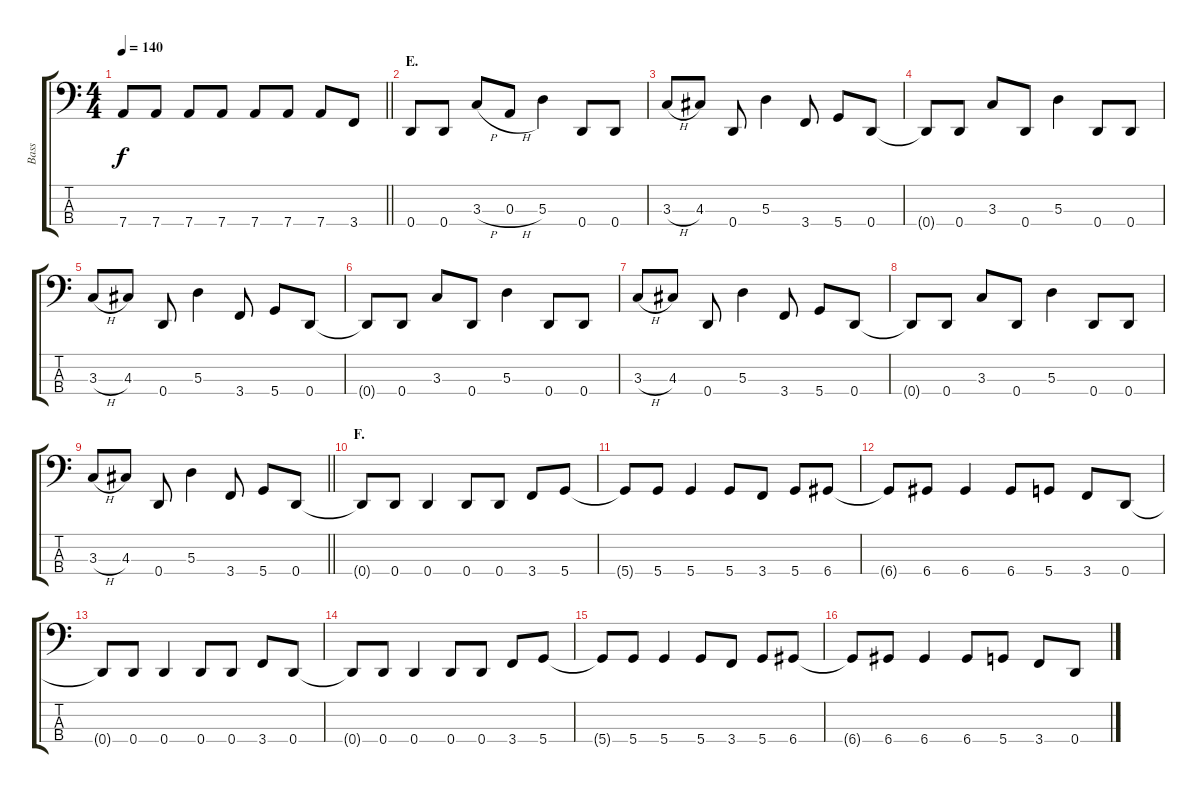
\track ("Bass" "Bass") {instrument electricbasspick}
\staff {score tabs}
\tuning (G2 D2 A1 D1) {hide}
\ts (4 4)
\tempo 140
\clef f4
\barLineRight lightlight
\ks c
7.4.8{dy f} 7.4.8 7.4.8 7.4.8 7.4.8 7.4.8 7.4.8 3.4.8 |
\section ("" "E.")
0.4.8 0.4.8 3.3{h}.8 0.3{h}.8 5.3.4 0.4.8 0.4.8 |
3.3{h}.8 4.3.8 0.4.8 5.3.4 3.4.8 5.4.8 0.4.8 |
0.4{t}.8 0.4.8 3.3.8 0.4.8 5.3.4 0.4.8 0.4.8 |
3.3{h}.8 4.3.8 0.4.8 5.3.4 3.4.8 5.4.8 0.4.8 |
0.4{t}.8 0.4.8 3.3.8 0.4.8 5.3.4 0.4.8 0.4.8 |
3.3{h}.8 4.3.8 0.4.8 5.3.4 3.4.8 5.4.8 0.4.8 |
0.4{t}.8 0.4.8 3.3.8 0.4.8 5.3.4 0.4.8 0.4.8 |
\barLineRight lightlight
3.3{h}.8 4.3.8 0.4.8 5.3.4 3.4.8 5.4.8 0.4.8 |
\section ("" "F.")
0.4{t}.8 0.4.8 0.4.4 0.4.8 0.4.8 3.4.8 5.4.8 |
5.4{t}.8 5.4.8 5.4.4 5.4.8 3.4.8 5.4.8 6.4.8 |
6.4{t}.8 6.4.8 6.4.4 6.4.8 5.4.8 3.4.8 0.4.8 |
0.4{t}.8 0.4.8 0.4.4 0.4.8 0.4.8 3.4.8 0.4.8 |
0.4{t}.8 0.4.8 0.4.4 0.4.8 0.4.8 3.4.8 5.4.8 |
5.4{t}.8 5.4.8 5.4.4 5.4.8 3.4.8 5.4.8 6.4.8 |
6.4{t}.8 6.4.8 6.4.4 6.4.8 5.4.8 3.4.8 0.4.8
